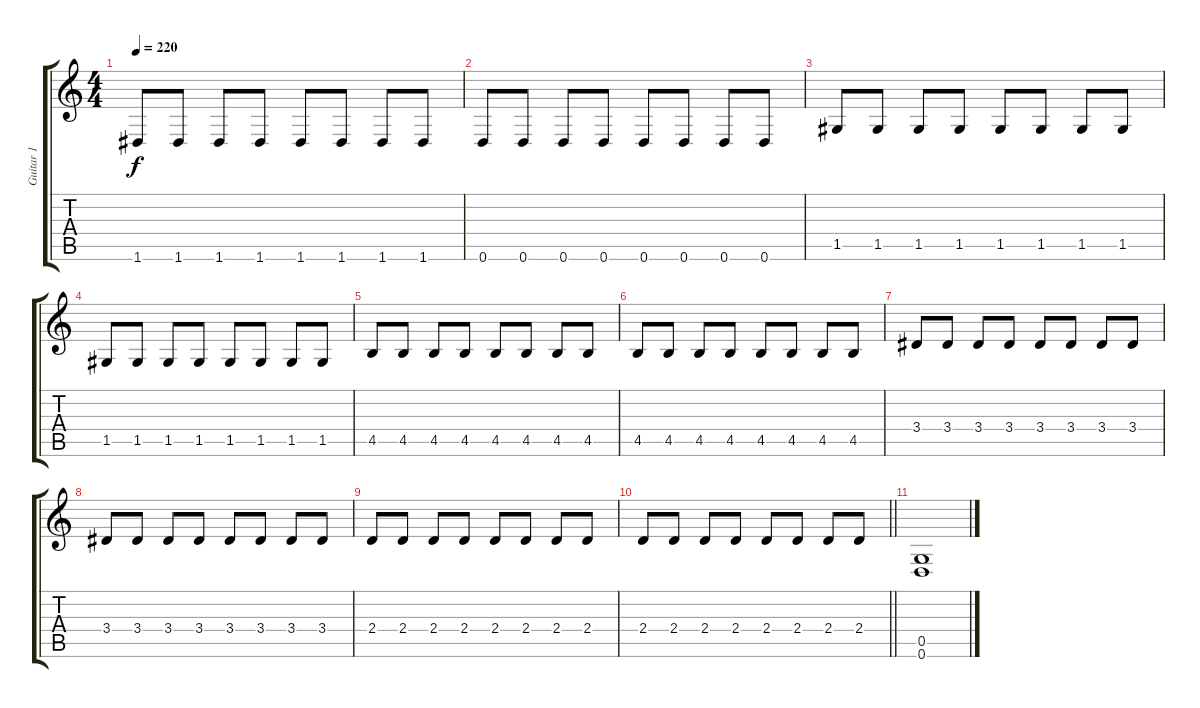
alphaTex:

\track ("Guitar 1" "Guitar 1") {instrument distortionguitar}
\staff {score tabs}
\tuning (D4 A3 F3 C3 G2 D2) {hide}
\ts (4 4)
\tempo 220
\clef g2
\ks c
1.6.8{dy f} 1.6.8 1.6.8 1.6.8 1.6.8 1.6.8 1.6.8 1.6.8 |
0.6.8 0.6.8 0.6.8 0.6.8 0.6.8 0.6.8 0.6.8 0.6.8 |
1.5.8 1.5.8 1.5.8 1.5.8 1.5.8 1.5.8 1.5.8 1.5.8 |
1.5.8 1.5.8 1.5.8 1.5.8 1.5.8 1.5.8 1.5.8 1.5.8 |
4.5.8 4.5.8 4.5.8 4.5.8 4.5.8 4.5.8 4.5.8 4.5.8 |
4.5.8 4.5.8 4.5.8 4.5.8 4.5.8 4.5.8 4.5.8 4.5.8 |
3.4.8 3.4.8 3.4.8 3.4.8 3.4.8 3.4.8 3.4.8 3.4.8 |
3.4.8 3.4.8 3.4.8 3.4.8 3.4.8 3.4.8 3.4.8 3.4.8 |
2.4.8 2.4.8 2.4.8 2.4.8 2.4.8 2.4.8 2.4.8 2.4.8 |
\barLineRight lightlight
2.4.8 2.4.8 2.4.8 2.4.8 2.4.8 2.4.8 2.4.8 2.4.8 |
(0.5 0.6).1
